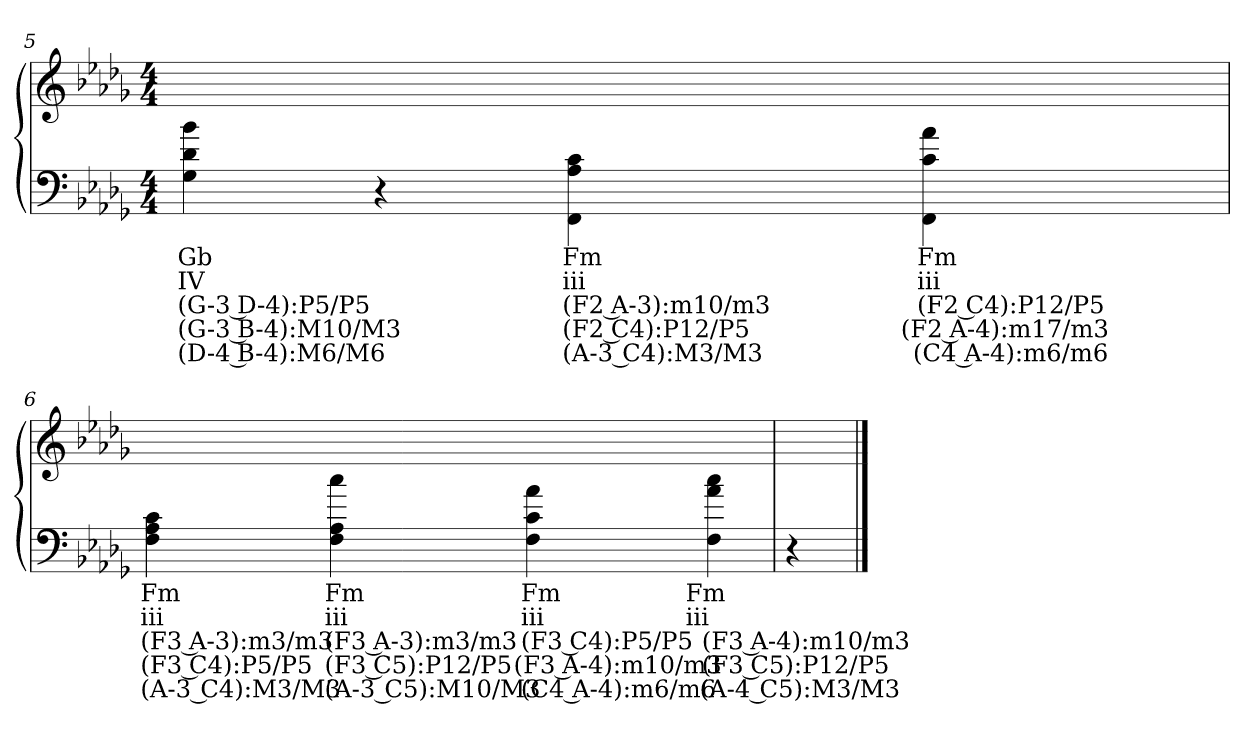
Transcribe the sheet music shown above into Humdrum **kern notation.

**kern	**text	**text	**text	**text	**text	**kern
*part2	*part2	*part2	*part2	*part2	*part2	*part1
*staff2	*staff2	*staff2	*staff2	*staff2	*staff2	*staff1
*clefF4	*	*	*	*	*	*clefG2
*k[b-e-a-d-g-]	*	*	*	*	*	*k[b-e-a-d-g-]
*D-:	*	*	*	*	*	*D-:
*M4/4	*	*	*	*	*	*M4/4
=5	=5	=5	=5	=5	=5	=5
4G- 4d- 4b-	Gb	IV	(G-3 D-4):P5/P5	(G-3 B-4):M10/M3	(D-4 B-4):M6/M6	1ryy
4r	.	.	.	.	.	.
4FF 4A- 4c	Fm	iii	(F2 A-3):m10/m3	(F2 C4):P12/P5	(A-3 C4):M3/M3	.
4FF 4c 4a-	Fm	iii	(F2 C4):P12/P5	(F2 A-4):m17/m3	(C4 A-4):m6/m6	.
=6	=6	=6	=6	=6	=6	=6
4F 4A- 4c	Fm	iii	(F3 A-3):m3/m3	(F3 C4):P5/P5	(A-3 C4):M3/M3	1ryy
4F 4A- 4cc	Fm	iii	(F3 A-3):m3/m3	(F3 C5):P12/P5	(A-3 C5):M10/M3	.
4F 4c 4a-	Fm	iii	(F3 C4):P5/P5	(F3 A-4):m10/m3	(C4 A-4):m6/m6	.
4F 4a- 4cc	Fm	iii	(F3 A-4):m10/m3	(F3 C5):P12/P5	(A-4 C5):M3/M3	.
=7	=7	=7	=7	=7	=7	=7
4r	.	.	.	.	.	4ryy
==	==	==	==	==	==	==
*-	*-	*-	*-	*-	*-	*-
